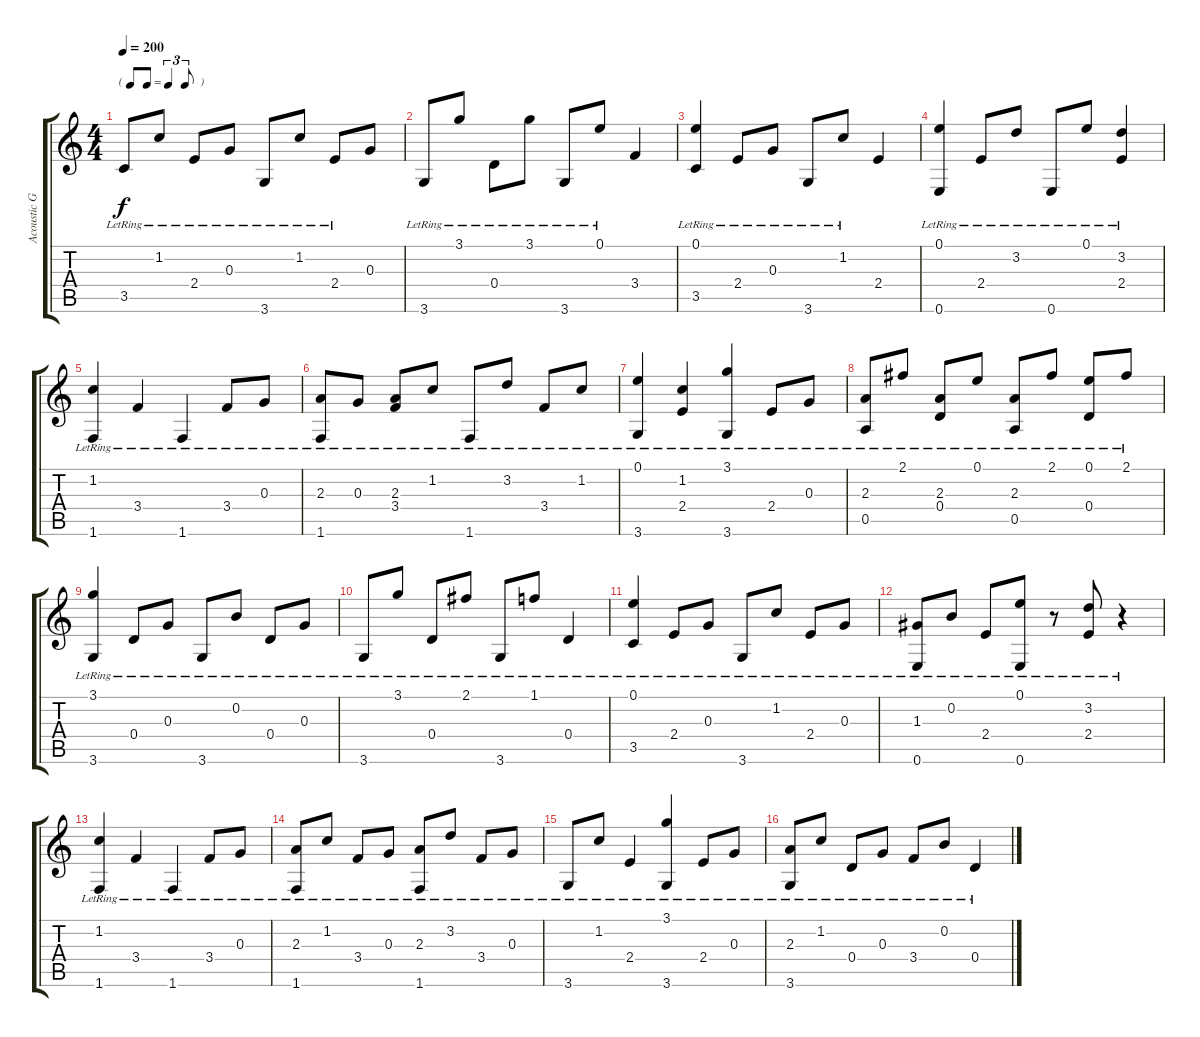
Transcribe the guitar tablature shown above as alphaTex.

\track ("Acoustic Guitar" "Acoustic G") {instrument acousticguitarsteel}
\staff {score tabs}
\tuning (E4 B3 G3 D3 A2 E2) {hide}
\ts (4 4)
\tf triplet8th
\tempo 200
\clef g2
\ks c
3.5{lr}.8{dy f} 1.2{lr}.8 2.4{lr}.8 0.3{lr}.8 3.6{lr}.8 1.2{lr}.8 2.4{lr}.8 0.3.8 |
3.6{lr}.8 3.1{lr}.8 0.4{lr}.8 3.1{lr}.8 3.6{lr}.8 0.1{lr}.8 3.4.4 |
(0.1{lr} 3.5{lr}).4 2.4{lr}.8 0.3{lr}.8 3.6{lr}.8 1.2{lr}.8 2.4.4 |
(0.1{lr} 0.6{lr}).4 2.4{lr}.8 3.2{lr}.8 0.6{lr}.8 0.1{lr}.8 (3.2{lr} 2.4{lr}).4 |
(1.2{lr} 1.6{lr}).4 3.4{lr}.4 1.6{lr}.4 3.4{lr}.8 0.3{lr}.8 |
(2.3{lr} 1.6{lr}).8 0.3{lr}.8 (2.3{lr} 3.4{lr}).8 1.2{lr}.8 1.6{lr}.8 3.2{lr}.8 3.4{lr}.8 1.2{lr}.8 |
(0.1{lr} 3.6{lr}).4 (1.2{lr} 2.4{lr}).4 (3.1{lr} 3.6{lr}).4 2.4{lr}.8 0.3{lr}.8 |
(2.3{lr} 0.5{lr}).8 2.1{lr}.8 (2.3{lr} 0.4{lr}).8 0.1{lr}.8 (2.3{lr} 0.5{lr}).8 2.1{lr}.8 (0.1{lr} 0.4{lr}).8 2.1{lr}.8 |
(3.1{lr} 3.6{lr}).4 0.4{lr}.8 0.3{lr}.8 3.6{lr}.8 0.2{lr}.8 0.4{lr}.8 0.3{lr}.8 |
3.6{lr}.8 3.1{lr}.8 0.4{lr}.8 2.1{lr}.8 3.6{lr}.8 1.1{lr}.8 0.4{lr}.4 |
(0.1{lr} 3.5{lr}).4 2.4{lr}.8 0.3{lr}.8 3.6{lr}.8 1.2{lr}.8 2.4{lr}.8 0.3{lr}.8 |
(1.3{lr} 0.6{lr}).8 0.2{lr}.8 2.4{lr}.8 (0.1{lr} 0.6{lr}).8 r.8 (3.2{lr} 2.4{lr}).8 r.4 |
(1.2{lr} 1.6{lr}).4 3.4{lr}.4 1.6{lr}.4 3.4{lr}.8 0.3{lr}.8 |
(2.3{lr} 1.6{lr}).8 1.2{lr}.8 3.4{lr}.8 0.3{lr}.8 (2.3{lr} 1.6{lr}).8 3.2{lr}.8 3.4{lr}.8 0.3{lr}.8 |
3.6{lr}.8 1.2{lr}.8 2.4{lr}.4 (3.1{lr} 3.6{lr}).4 2.4{lr}.8 0.3{lr}.8 |
(2.3{lr} 3.6{lr}).8 1.2{lr}.8 0.4{lr}.8 0.3{lr}.8 3.4{lr}.8 0.2{lr}.8 0.4{lr}.4
